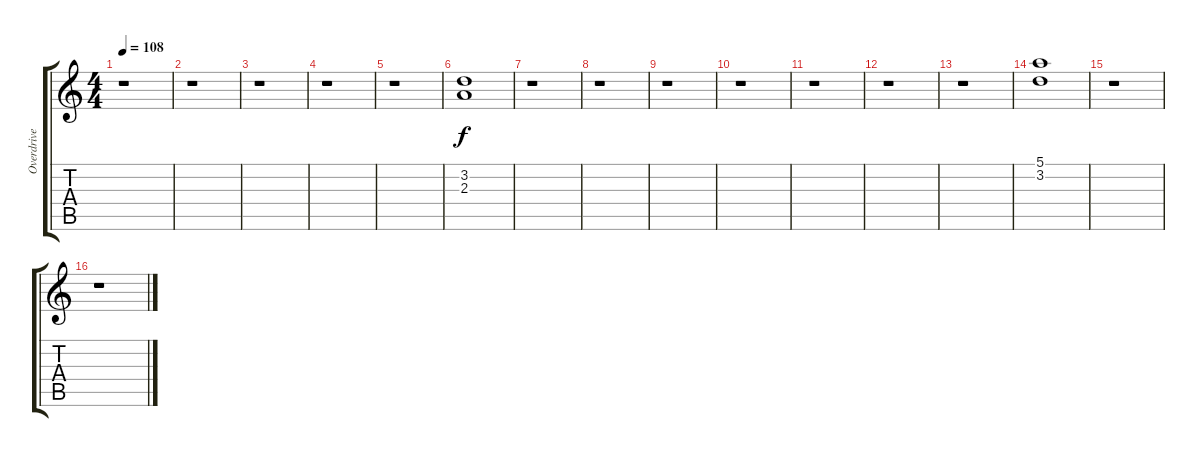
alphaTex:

\track ("Overdrive" "Overdrive") {instrument overdrivenguitar}
\staff {score tabs}
\tuning (E4 B3 G3 D3 A2 D2) {hide}
\ts (4 4)
\tempo 108
\clef g2
\ks c
r.1{dy f} |
r.1 |
r.1 |
r.1 |
r.1 |
(3.2 2.3).1 |
r.1 |
r.1 |
r.1 |
r.1 |
r.1 |
r.1 |
r.1 |
(5.1 3.2).1 |
r.1 |
r.1
